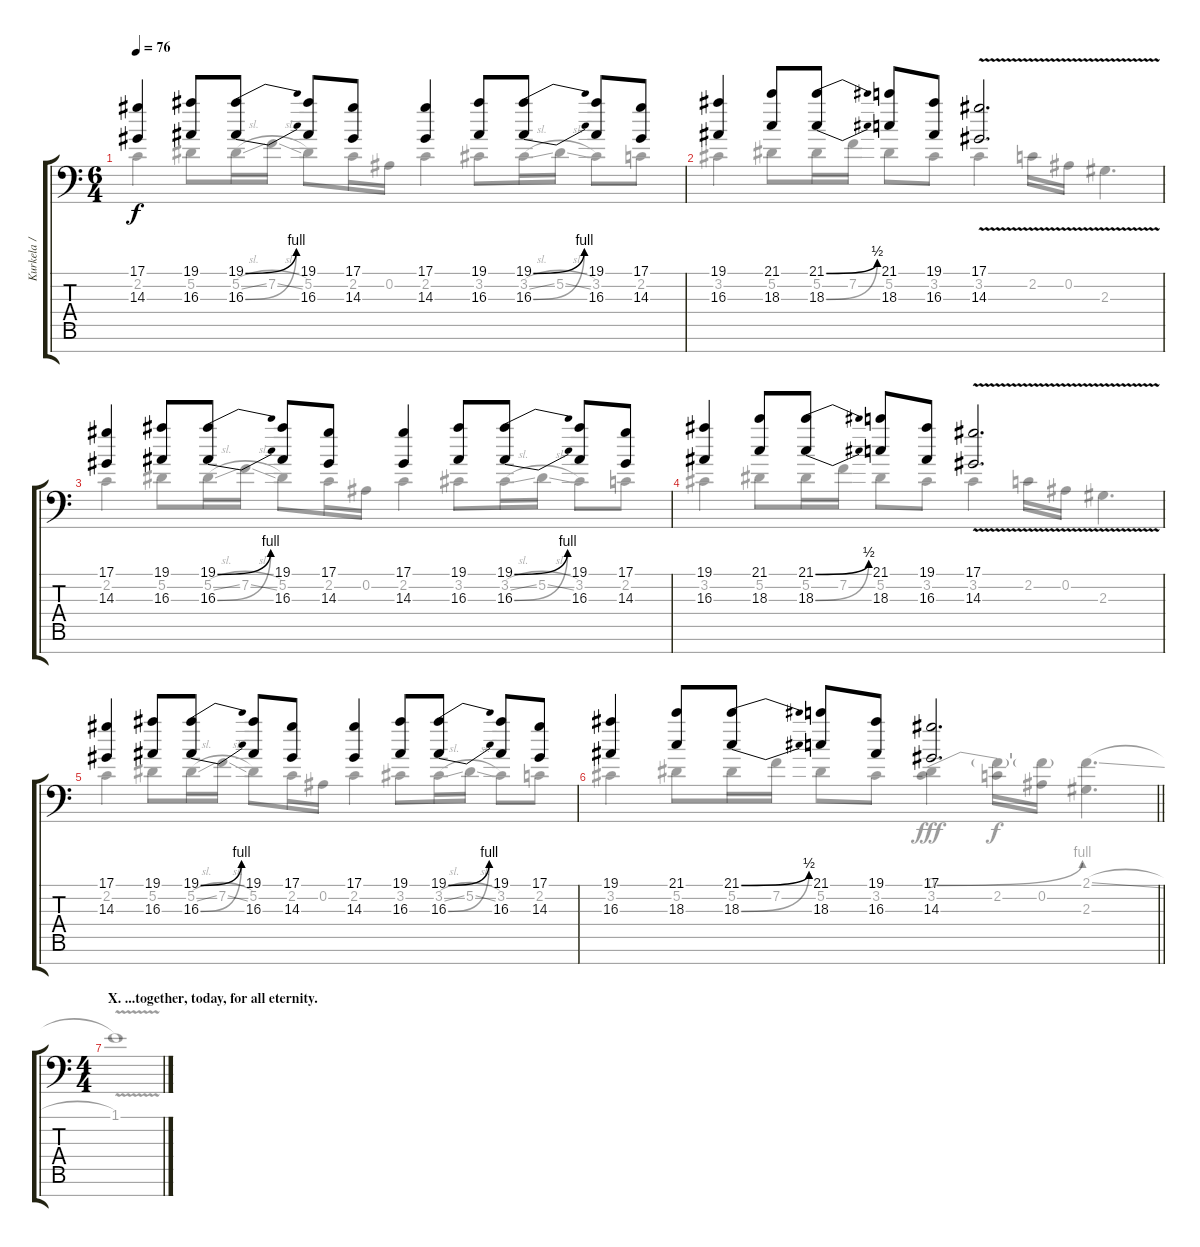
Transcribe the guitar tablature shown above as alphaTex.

\track ("Kurkela / Kakko (Background Vocals)" "Kurkela / ") {instrument choiraahs}
\staff {score tabs}
\tuning (Eb4 Bb3 Gb3 Db3 Ab2 Eb2 Eb1) {hide}
\voice
\ts (6 4)
\tempo 76
\clef f4
\ks c
(17.1 14.3).4{dy f} (19.1 16.3).8 (19.1{be (bend 0 0 60 4)} 16.3{be (bend 0 0 60 4)}).8 (19.1 16.3).8 (17.1 14.3).8 (17.1 14.3).4 (19.1 16.3).8 (19.1{be (bend 0 0 60 4)} 16.3{be (bend 0 0 60 4)}).8 (19.1 16.3).8 (17.1 14.3).8 |
(19.1 16.3).4 (21.1 18.3).8 (21.1{be (bend 0 0 60 2)} 18.3{be (bend 0 0 60 2)}).8 (21.1 18.3).8 (19.1 16.3).8 (17.1{v} 14.3{v}).2{d} |
(17.1 14.3).4 (19.1 16.3).8 (19.1{be (bend 0 0 60 4)} 16.3{be (bend 0 0 60 4)}).8 (19.1 16.3).8 (17.1 14.3).8 (17.1 14.3).4 (19.1 16.3).8 (19.1{be (bend 0 0 60 4)} 16.3{be (bend 0 0 60 4)}).8 (19.1 16.3).8 (17.1 14.3).8 |
(19.1 16.3).4 (21.1 18.3).8 (21.1{be (bend 0 0 60 2)} 18.3{be (bend 0 0 60 2)}).8 (21.1 18.3).8 (19.1 16.3).8 (17.1{v} 14.3{v}).2{d} |
(17.1 14.3).4 (19.1 16.3).8 (19.1{be (bend 0 0 60 4)} 16.3{be (bend 0 0 60 4)}).8 (19.1 16.3).8 (17.1 14.3).8 (17.1 14.3).4 (19.1 16.3).8 (19.1{be (bend 0 0 60 4)} 16.3{be (bend 0 0 60 4)}).8 (19.1 16.3).8 (17.1 14.3).8 |
\barLineRight lightlight
(19.1 16.3).4 (21.1 18.3).8 (21.1{be (bend 0 0 60 2)} 18.3{be (bend 0 0 60 2)}).8 (21.1 18.3).8 (19.1 16.3).8 (17.1 14.3).2{d} |
\ts (4 4)
\section ("" "X. ...together, today, for all eternity.")
|
|
|
|
|
|
|
|
|
\voice
\clef f4
\ottava regular
\simile none
\ks c
2.2.4{dy f} 5.2.8 5.2{sl}.16 7.2{sl}.16 5.2.8 2.2.16 0.2.16 2.2.4 3.2.8 3.2{sl}.16 5.2{sl}.16 3.2.8 2.2.8 |
3.2.4 5.2.8 5.2.16 7.2.16 5.2.8 3.2.8 3.2.4 2.2.16 0.2.16 2.3.4{d} |
2.2.4 5.2.8 5.2{sl}.16 7.2{sl}.16 5.2.8 2.2.16 0.2.16 2.2.4 3.2.8 3.2{sl}.16 5.2{sl}.16 3.2.8 2.2.8 |
3.2.4 5.2.8 5.2.16 7.2.16 5.2.8 3.2.8 3.2.4 2.2.16 0.2.16 2.3.4{d} |
2.2.4 5.2.8 5.2{sl}.16 7.2{sl}.16 5.2.8 2.2.16 0.2.16 2.2.4 3.2.8 3.2{sl}.16 5.2{sl}.16 3.2.8 2.2.8 |
\barLineRight lightlight
3.2.4 5.2.8 5.2.16 7.2.16 5.2.8 3.2.8 (0.1{be (bend 0 0 60 4)} 3.2).4{dy fff} (0.1{t} 2.2).16{dy f} (0.1{t} 0.2).16 (2.1{sl} 2.3).4{d} |
1.1{v}.1 |
|
|
|
|
|
|
|
|
